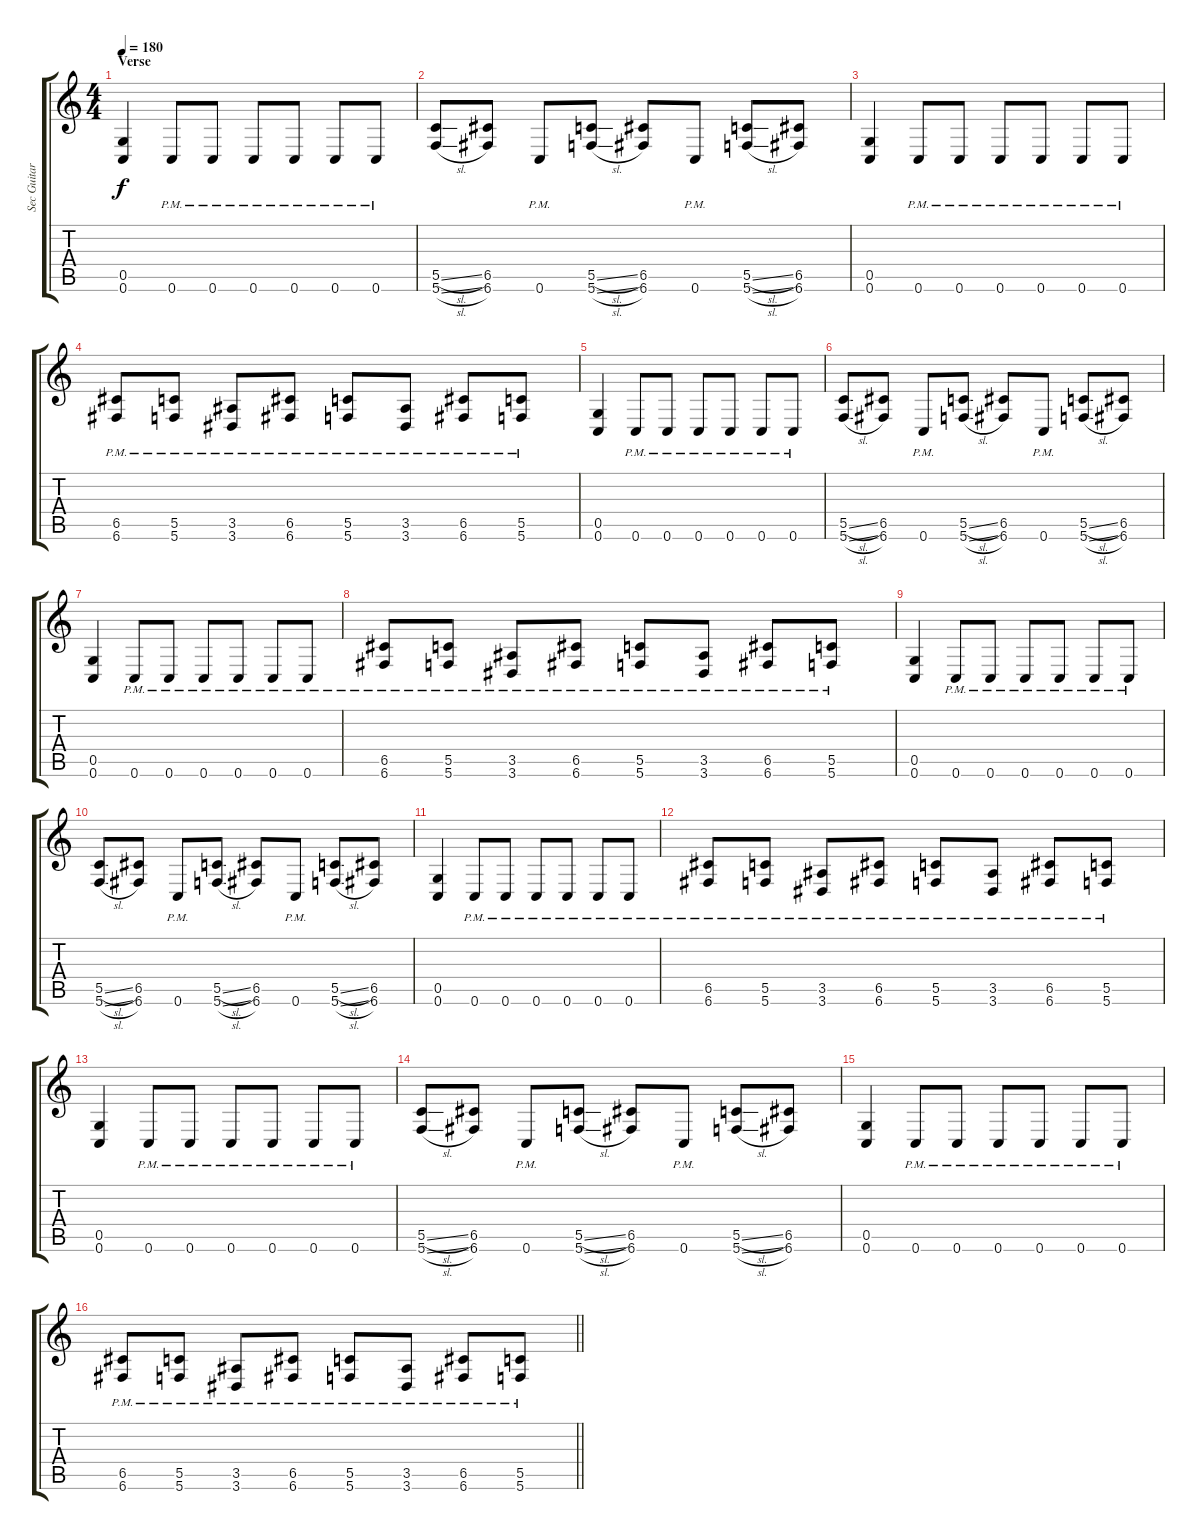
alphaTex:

\track ("Sec Guitar" "Sec Guitar") {instrument distortionguitar}
\staff {score tabs}
\tuning (D4 A3 F3 C3 G2 C2) {hide}
\ts (4 4)
\section ("" "Verse")
\tempo 180
\clef g2
\ks c
(0.5 0.6).4{dy f} 0.6{pm}.8 0.6{pm}.8 0.6{pm}.8 0.6{pm}.8 0.6{pm}.8 0.6{pm}.8 |
(5.5{sl} 5.6{sl}).8 (6.5 6.6).8 0.6{pm}.8 (5.5{sl} 5.6{sl}).8 (6.5 6.6).8 0.6{pm}.8 (5.5{sl} 5.6{sl}).8 (6.5 6.6).8 |
(0.5 0.6).4 0.6{pm}.8 0.6{pm}.8 0.6{pm}.8 0.6{pm}.8 0.6{pm}.8 0.6{pm}.8 |
(6.5{pm} 6.6{pm}).8 (5.5{pm} 5.6{pm}).8 (3.5{pm} 3.6{pm}).8 (6.5{pm} 6.6{pm}).8 (5.5{pm} 5.6{pm}).8 (3.5{pm} 3.6{pm}).8 (6.5{pm} 6.6{pm}).8 (5.5{pm} 5.6{pm}).8 |
(0.5 0.6).4 0.6{pm}.8 0.6{pm}.8 0.6{pm}.8 0.6{pm}.8 0.6{pm}.8 0.6{pm}.8 |
(5.5{sl} 5.6{sl}).8 (6.5 6.6).8 0.6{pm}.8 (5.5{sl} 5.6{sl}).8 (6.5 6.6).8 0.6{pm}.8 (5.5{sl} 5.6{sl}).8 (6.5 6.6).8 |
(0.5 0.6).4 0.6{pm}.8 0.6{pm}.8 0.6{pm}.8 0.6{pm}.8 0.6{pm}.8 0.6{pm}.8 |
(6.5{pm} 6.6{pm}).8 (5.5{pm} 5.6{pm}).8 (3.5{pm} 3.6{pm}).8 (6.5{pm} 6.6{pm}).8 (5.5{pm} 5.6{pm}).8 (3.5{pm} 3.6{pm}).8 (6.5{pm} 6.6{pm}).8 (5.5{pm} 5.6{pm}).8 |
(0.5 0.6).4 0.6{pm}.8 0.6{pm}.8 0.6{pm}.8 0.6{pm}.8 0.6{pm}.8 0.6{pm}.8 |
(5.5{sl} 5.6{sl}).8 (6.5 6.6).8 0.6{pm}.8 (5.5{sl} 5.6{sl}).8 (6.5 6.6).8 0.6{pm}.8 (5.5{sl} 5.6{sl}).8 (6.5 6.6).8 |
(0.5 0.6).4 0.6{pm}.8 0.6{pm}.8 0.6{pm}.8 0.6{pm}.8 0.6{pm}.8 0.6{pm}.8 |
(6.5{pm} 6.6{pm}).8 (5.5{pm} 5.6{pm}).8 (3.5{pm} 3.6{pm}).8 (6.5{pm} 6.6{pm}).8 (5.5{pm} 5.6{pm}).8 (3.5{pm} 3.6{pm}).8 (6.5{pm} 6.6{pm}).8 (5.5{pm} 5.6{pm}).8 |
(0.5 0.6).4 0.6{pm}.8 0.6{pm}.8 0.6{pm}.8 0.6{pm}.8 0.6{pm}.8 0.6{pm}.8 |
(5.5{sl} 5.6{sl}).8 (6.5 6.6).8 0.6{pm}.8 (5.5{sl} 5.6{sl}).8 (6.5 6.6).8 0.6{pm}.8 (5.5{sl} 5.6{sl}).8 (6.5 6.6).8 |
(0.5 0.6).4 0.6{pm}.8 0.6{pm}.8 0.6{pm}.8 0.6{pm}.8 0.6{pm}.8 0.6{pm}.8 |
\barLineRight lightlight
(6.5{pm} 6.6{pm}).8 (5.5{pm} 5.6{pm}).8 (3.5{pm} 3.6{pm}).8 (6.5{pm} 6.6{pm}).8 (5.5{pm} 5.6{pm}).8 (3.5{pm} 3.6{pm}).8 (6.5{pm} 6.6{pm}).8 (5.5{pm} 5.6{pm}).8
